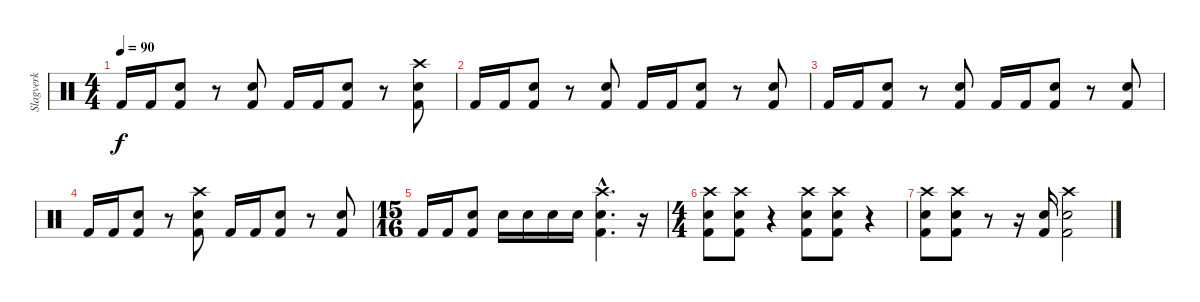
\track ("Slagverk" "Slagverk") {instrument percussion}
\staff {score}
\articulation defaults
\ts (4 4)
\tempo 90
\clef neutral
\ks c "Kick (hit) 2".16{dy f} "Kick (hit) 2".16
("Electric Snare (hit)" "Kick (hit) 2").8 r.8 ("Electric Snare (hit)" "Kick (hit) 2").8 "Kick (hit) 2".16 "Kick (hit) 2".16 ("Electric Snare (hit)" "Kick (hit) 2").8 r.8 ("Crash high (hit)" "Electric Snare (hit)" "Kick (hit) 2").8 |
"Kick (hit) 2".16 "Kick (hit) 2".16 ("Electric Snare (hit)" "Kick (hit) 2").8 r.8 ("Electric Snare (hit)" "Kick (hit) 2").8 "Kick (hit) 2".16 "Kick (hit) 2".16 ("Electric Snare (hit)" "Kick (hit) 2").8 r.8 ("Electric Snare (hit)" "Kick (hit) 2").8 |
"Kick (hit) 2".16 "Kick (hit) 2".16 ("Electric Snare (hit)" "Kick (hit) 2").8 r.8 ("Electric Snare (hit)" "Kick (hit) 2").8 "Kick (hit) 2".16 "Kick (hit) 2".16 ("Electric Snare (hit)" "Kick (hit) 2").8 r.8 ("Electric Snare (hit)" "Kick (hit) 2").8 |
"Kick (hit) 2".16 "Kick (hit) 2".16 ("Electric Snare (hit)" "Kick (hit) 2").8 r.8 ("Crash high (hit)" "Electric Snare (hit)" "Kick (hit) 2").8 "Kick (hit) 2".16 "Kick (hit) 2".16 ("Electric Snare (hit)" "Kick (hit) 2").8 r.8 ("Electric Snare (hit)" "Kick (hit) 2").8 |
\ts (15 16)
"Kick (hit) 2".16 "Kick (hit) 2".16 ("Electric Snare (hit)" "Kick (hit) 2").8 "Electric Snare (hit)".16 "Electric Snare (hit)".16 "Electric Snare (hit)".16 "Electric Snare (hit)".16 ("Crash high (hit)"{hac} "Electric Snare (hit)"{hac} "Kick (hit) 2"{hac}).4{d} r.16 |
\ts (4 4)
("Crash high (hit)" "Electric Snare (hit)" "Kick (hit) 2").8 ("Crash high (hit)" "Electric Snare (hit)" "Kick (hit) 2").8 r.4 ("Crash high (hit)" "Electric Snare (hit)" "Kick (hit) 2").8 ("Crash high (hit)" "Electric Snare (hit)" "Kick (hit) 2").8 r.4 |
("Crash high (hit)" "Electric Snare (hit)" "Kick (hit) 2").8 ("Crash high (hit)" "Electric Snare (hit)" "Kick (hit) 2").8 r.8 r.16 ("Snare (hit) 2" "Kick (hit) 2").16 ("Crash high (hit)" "Electric Snare (hit)" "Kick (hit) 2").2
